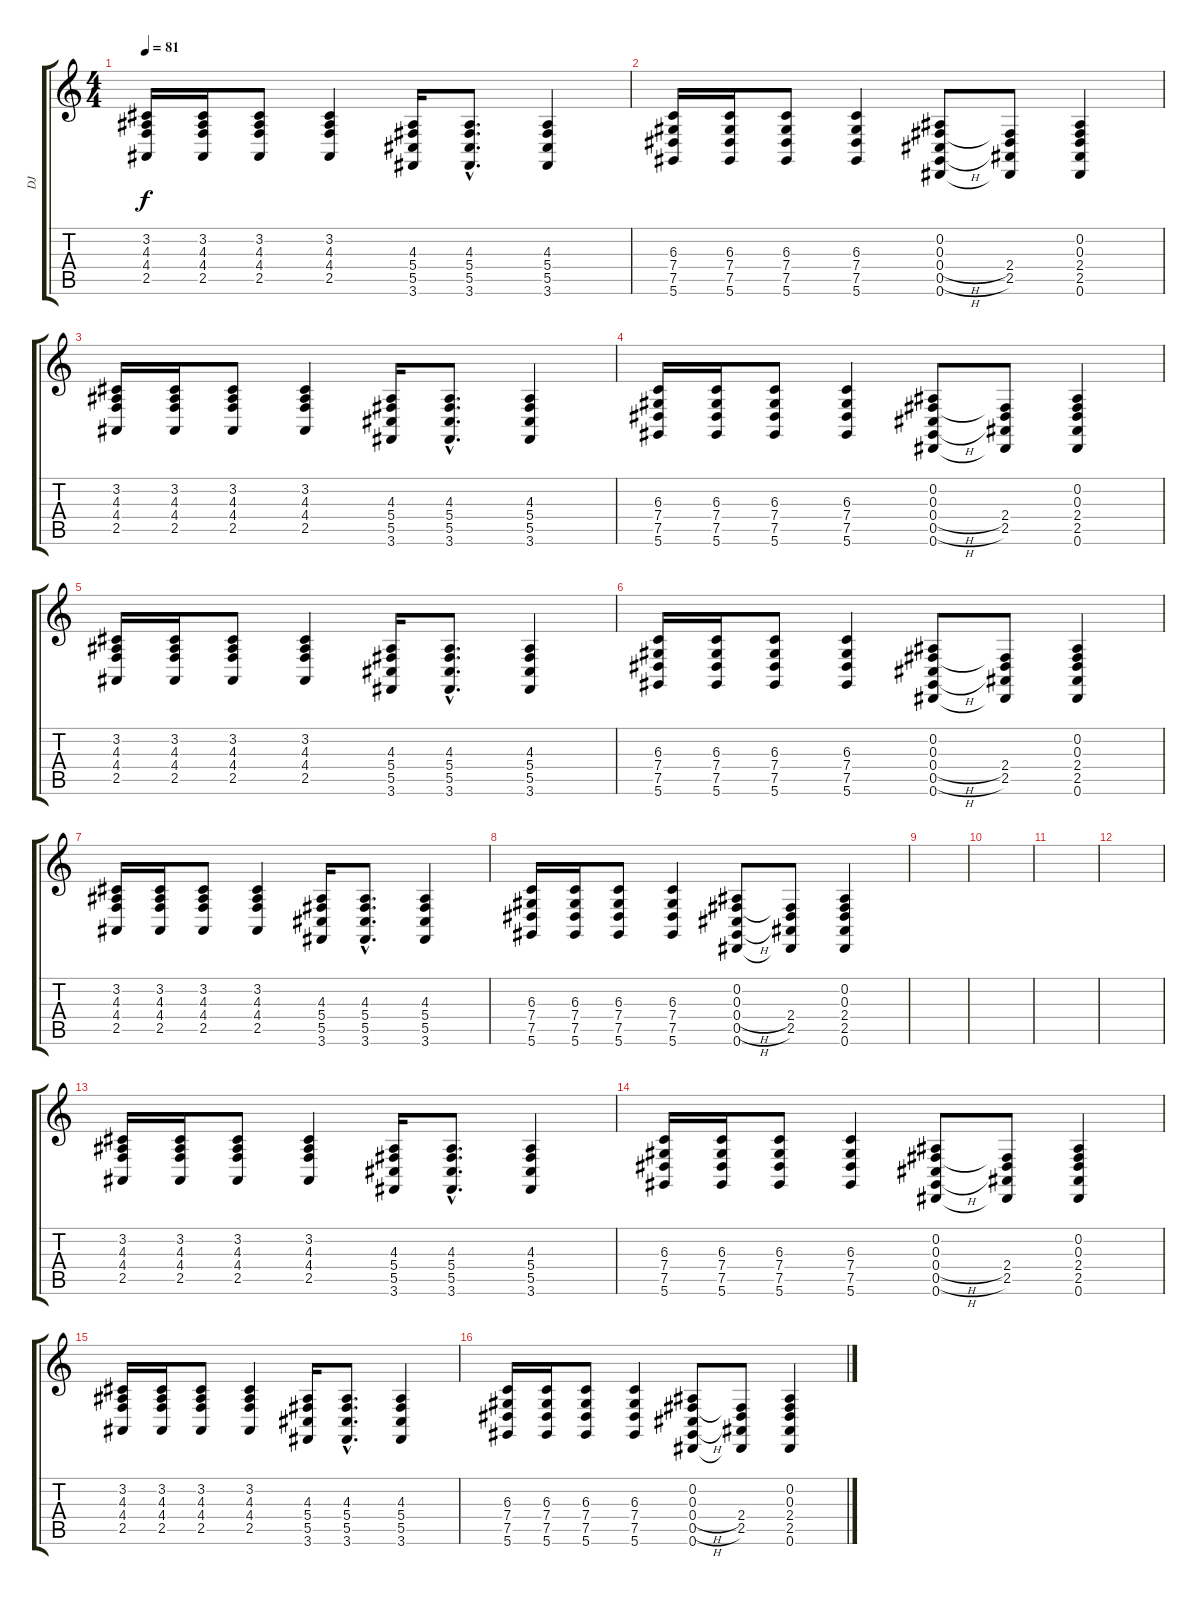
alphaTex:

\track ("DJ" "DJ") {instrument fx5brightness}
\staff {score tabs}
\tuning (Eb4 Bb3 Gb3 Db3 Ab2 Eb2) {hide}
\ts (4 4)
\tempo 81
\clef g2
\ks c
(3.2 4.3 4.4 2.5).16{dy f instrument fx5brightness} (3.2 4.3 4.4 2.5).16 (3.2 4.3 4.4 2.5).8 (3.2 4.3 4.4 2.5).4 (4.3 5.4 5.5 3.6).16 (4.3{hac} 5.4{hac} 5.5{hac} 3.6{hac}).8{d} (4.3 5.4 5.5 3.6).4 |
(6.3 7.4 7.5 5.6).16 (6.3 7.4 7.5 5.6).16 (6.3 7.4 7.5 5.6).8 (6.3 7.4 7.5 5.6).4 (0.2 0.3 0.4{h} 0.5{h} 0.6).8 (0.3{t} 2.4 2.5 0.6{t}).8 (0.2 0.3 2.4 2.5 0.6).4 |
(3.2 4.3 4.4 2.5).16 (3.2 4.3 4.4 2.5).16 (3.2 4.3 4.4 2.5).8 (3.2 4.3 4.4 2.5).4 (4.3 5.4 5.5 3.6).16 (4.3{hac} 5.4{hac} 5.5{hac} 3.6{hac}).8{d} (4.3 5.4 5.5 3.6).4 |
(6.3 7.4 7.5 5.6).16 (6.3 7.4 7.5 5.6).16 (6.3 7.4 7.5 5.6).8 (6.3 7.4 7.5 5.6).4 (0.2 0.3 0.4{h} 0.5{h} 0.6).8 (0.3{t} 2.4 2.5 0.6{t}).8 (0.2 0.3 2.4 2.5 0.6).4 |
(3.2 4.3 4.4 2.5).16 (3.2 4.3 4.4 2.5).16 (3.2 4.3 4.4 2.5).8 (3.2 4.3 4.4 2.5).4 (4.3 5.4 5.5 3.6).16 (4.3{hac} 5.4{hac} 5.5{hac} 3.6{hac}).8{d} (4.3 5.4 5.5 3.6).4 |
(6.3 7.4 7.5 5.6).16 (6.3 7.4 7.5 5.6).16 (6.3 7.4 7.5 5.6).8 (6.3 7.4 7.5 5.6).4 (0.2 0.3 0.4{h} 0.5{h} 0.6).8 (0.3{t} 2.4 2.5 0.6{t}).8 (0.2 0.3 2.4 2.5 0.6).4 |
(3.2 4.3 4.4 2.5).16 (3.2 4.3 4.4 2.5).16 (3.2 4.3 4.4 2.5).8 (3.2 4.3 4.4 2.5).4 (4.3 5.4 5.5 3.6).16 (4.3{hac} 5.4{hac} 5.5{hac} 3.6{hac}).8{d} (4.3 5.4 5.5 3.6).4 |
(6.3 7.4 7.5 5.6).16 (6.3 7.4 7.5 5.6).16 (6.3 7.4 7.5 5.6).8 (6.3 7.4 7.5 5.6).4 (0.2 0.3 0.4{h} 0.5{h} 0.6).8 (0.3{t} 2.4 2.5 0.6{t}).8 (0.2 0.3 2.4 2.5 0.6).4 |
|
|
|
|
(3.2 4.3 4.4 2.5).16 (3.2 4.3 4.4 2.5).16 (3.2 4.3 4.4 2.5).8 (3.2 4.3 4.4 2.5).4 (4.3 5.4 5.5 3.6).16 (4.3{hac} 5.4{hac} 5.5{hac} 3.6{hac}).8{d} (4.3 5.4 5.5 3.6).4 |
(6.3 7.4 7.5 5.6).16 (6.3 7.4 7.5 5.6).16 (6.3 7.4 7.5 5.6).8 (6.3 7.4 7.5 5.6).4 (0.2 0.3 0.4{h} 0.5{h} 0.6).8 (0.3{t} 2.4 2.5 0.6{t}).8 (0.2 0.3 2.4 2.5 0.6).4 |
(3.2 4.3 4.4 2.5).16 (3.2 4.3 4.4 2.5).16 (3.2 4.3 4.4 2.5).8 (3.2 4.3 4.4 2.5).4 (4.3 5.4 5.5 3.6).16 (4.3{hac} 5.4{hac} 5.5{hac} 3.6{hac}).8{d} (4.3 5.4 5.5 3.6).4 |
(6.3 7.4 7.5 5.6).16 (6.3 7.4 7.5 5.6).16 (6.3 7.4 7.5 5.6).8 (6.3 7.4 7.5 5.6).4 (0.2 0.3 0.4{h} 0.5{h} 0.6).8 (0.3{t} 2.4 2.5 0.6{t}).8 (0.2 0.3 2.4 2.5 0.6).4
